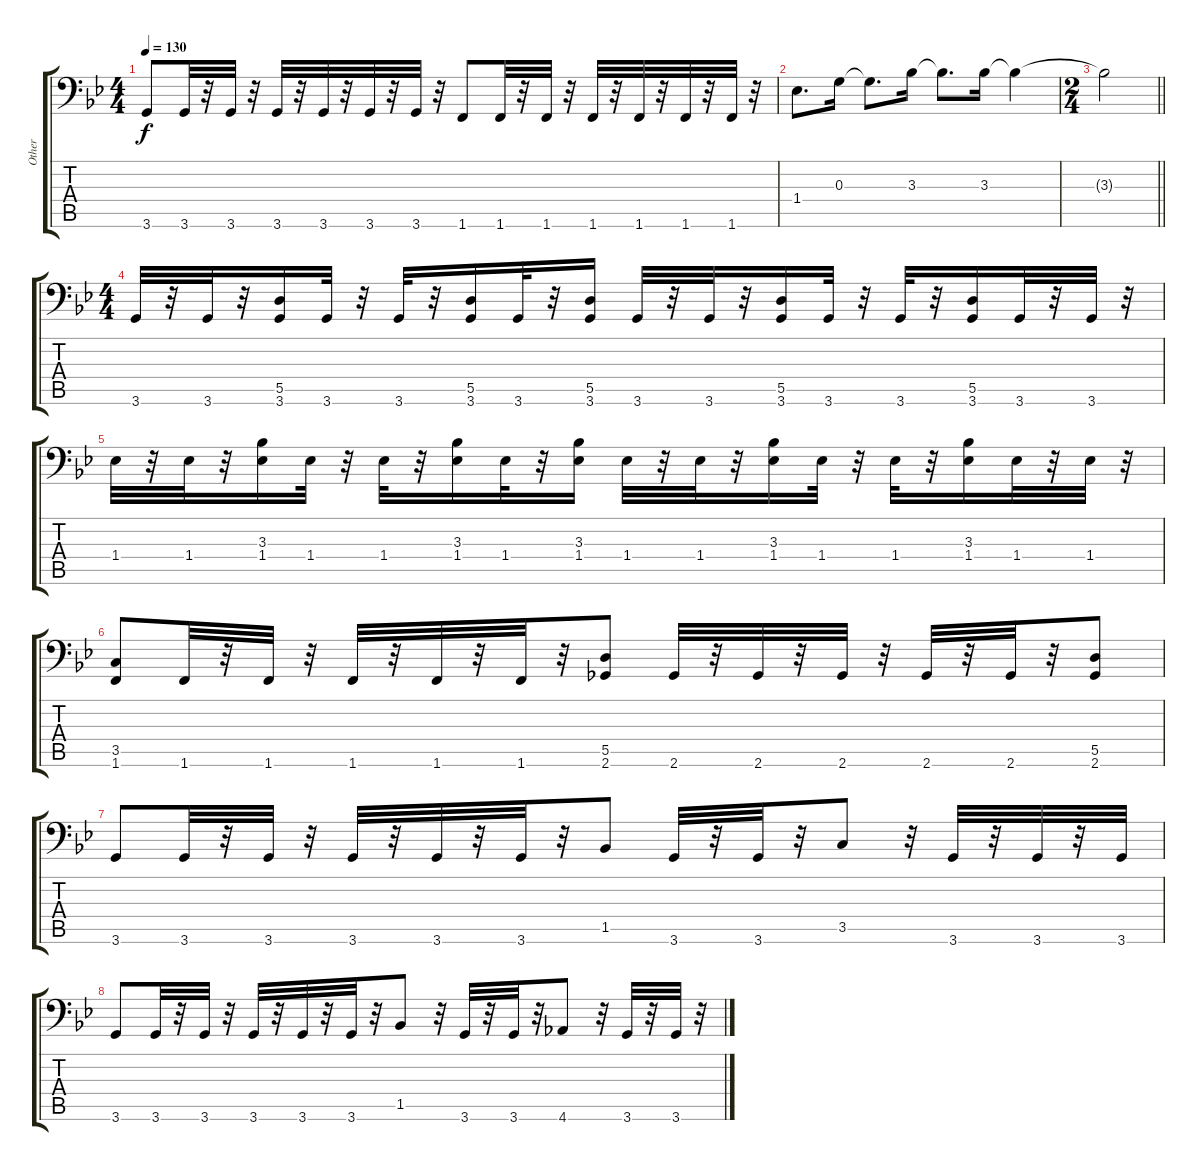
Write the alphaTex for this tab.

\track ("Other" "Other") {instrument distortionguitar}
\staff {score tabs}
\tuning (E3 B2 G2 D2 A1 E1) {hide}
\ts (4 4)
\tempo 130
\clef f4
\ks bb
3.6.8{dy f} 3.6.32 r.32 3.6.32 r.32 3.6.32 r.32 3.6.32 r.32 3.6.32 r.32 3.6.32 r.32 1.6.8 1.6.32 r.32 1.6.32 r.32 1.6.32 r.32 1.6.32 r.32 1.6.32 r.32 1.6.32 r.32 |
1.4.8{d} 0.3.16 0.3{t}.8{d} 3.3.16 3.3{t}.8{d} 3.3.16 3.3{t}.4 |
\ts (2 4)
\barLineRight lightlight
3.3{t}.2 |
\ts (4 4)
3.6.32 r.32 3.6.32 r.32 (5.5 3.6).16 3.6.32 r.32 3.6.32 r.32 (5.5 3.6).16 3.6.32 r.32 (5.5 3.6).16 3.6.32 r.32 3.6.32 r.32 (5.5 3.6).16 3.6.32 r.32 3.6.32 r.32 (5.5 3.6).16 3.6.32 r.32 3.6.32 r.32 |
1.4.32 r.32 1.4.32 r.32 (3.3 1.4).16 1.4.32 r.32 1.4.32 r.32 (3.3 1.4).16 1.4.32 r.32 (3.3 1.4).16 1.4.32 r.32 1.4.32 r.32 (3.3 1.4).16 1.4.32 r.32 1.4.32 r.32 (3.3 1.4).16 1.4.32 r.32 1.4.32 r.32 |
(3.5 1.6).8 1.6.32 r.32 1.6.32 r.32 1.6.32 r.32 1.6.32 r.32 1.6.32 r.32 (5.5 2.6).8 2.6.32 r.32 2.6.32 r.32 2.6.32 r.32 2.6.32 r.32 2.6.32 r.32 (5.5 2.6).8 |
3.6.8 3.6.32 r.32 3.6.32 r.32 3.6.32 r.32 3.6.32 r.32 3.6.32 r.32 1.5.8 3.6.32 r.32 3.6.32 r.32 3.5.8 r.32 3.6.32 r.32 3.6.32 r.32 3.6.32 |
3.6.8 3.6.32 r.32 3.6.32 r.32 3.6.32 r.32 3.6.32 r.32 3.6.32 r.32 1.5.8 r.32 3.6.32 r.32 3.6.32 r.32 4.6.8 r.32 3.6.32 r.32 3.6.32 r.32
